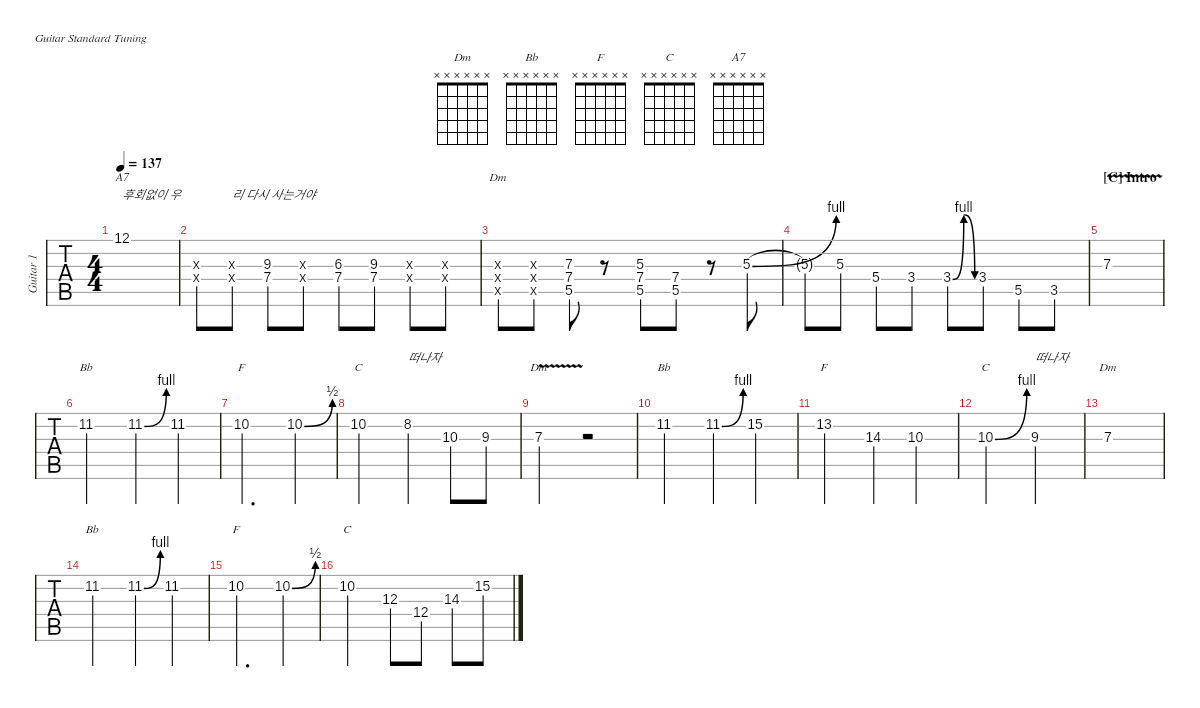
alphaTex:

\defaultSystemsLayout 4
\hideDynamics
\bracketExtendMode nobrackets
\track ("Guitar1" "Guitar 1") {defaultSystemsLayout 4 instrument overdrivenguitar}
\staff {tabs}
\tuning (E4 B3 G3 D3 A2 E2)
\chord ("Dm" x x x x x x)
\chord ("Bb" x x x x x x)
\chord ("F" x x x x x x)
\chord ("C" x x x x x x)
\chord ("A7" x x x x x x)
\ts (4 4)
\tempo 137
\clef g2
\ks f
12.1{acc forcenatural}.1{ch "A7" txt "후회없이 우" dy mf} |
(9.3{x acc forcenatural} 7.4{x acc forcenatural}).8 (9.3{x acc forcenatural} 7.4{x acc forcenatural}).8{txt "리 다시 사는거야"} (9.3{acc forcenatural} 7.4{acc forcenatural}).8 (9.3{x acc forcenatural} 7.4{x acc forcenatural}).8 (6.3{acc b} 7.4{acc forcenatural}).8 (9.3{acc forcenatural} 7.4{acc forcenatural}).8 (9.3{x acc forcenatural} 7.4{x acc forcenatural}).8 (9.3{x acc forcenatural} 7.4{x acc forcenatural}).8 |
(5.5{x acc forcenatural} 7.4{x acc forcenatural} 7.3{x acc forcenatural}).8{ch "Dm"} (5.5{x acc forcenatural} 7.4{x acc forcenatural} 7.3{x acc forcenatural}).8 (5.5{acc forcenatural} 7.4{acc forcenatural} 7.3{acc forcenatural}).8 r.8 (5.5{acc forcenatural} 7.4{acc forcenatural} 5.3{acc forcenatural}).8 (5.5{acc forcenatural} 7.4{acc forcenatural}).8 r.8 5.3{be (bend 0 0 15 4) acc forcenatural}.8 |
5.3{t}.8 5.3{acc forcenatural}.8 5.4{acc forcenatural}.8 3.4{acc forcenatural}.8 3.4{be (bendrelease 0 0 3.5999999999999996 4 20.4 4 30 0) acc forcenatural}.8 3.4{acc forcenatural}.8 5.5{acc forcenatural}.8 3.5{acc forcenatural}.8 |
\section ("C" "Intro")
7.3{v acc forcenatural}.1 |
11.2{acc b}.2{ch "Bb"} 11.2{be (bend 0 0 15 4) acc b}.4 11.2{acc b}.4 |
10.2{acc forcenatural}.2{d ch "F"} 10.2{be (bend 0 0 15 2) acc forcenatural}.4 |
10.2{acc forcenatural}.2{ch "C"} 8.2{acc forcenatural}.4{txt "떠나자"} 10.3{acc forcenatural}.8 9.3{acc forcenatural}.8 |
7.3{v acc forcenatural}.2{ch "Dm"} r.2 |
11.2{acc b}.2{ch "Bb"} 11.2{be (bend 0 0 15 4) acc b}.4 15.2{acc forcenatural}.4 |
13.2{acc forcenatural}.2{ch "F"} 14.3{acc forcenatural}.4 10.3{acc forcenatural}.4 |
10.3{be (bend 0 0 15 4) acc forcenatural}.2{ch "C"} 9.3{acc forcenatural}.2{txt "떠나자"} |
7.3{acc forcenatural}.1{ch "Dm"} |
11.2{acc b}.2{ch "Bb"} 11.2{be (bend 0 0 15 4) acc b}.4 11.2{acc b}.4 |
10.2{acc forcenatural}.2{d ch "F"} 10.2{be (bend 0 0 14.399999999999999 2) acc forcenatural}.4 |
10.2{acc forcenatural}.2{ch "C"} 12.3{acc forcenatural}.8 12.4{acc forcenatural}.8 14.3{acc forcenatural}.8 15.2{acc forcenatural}.8
